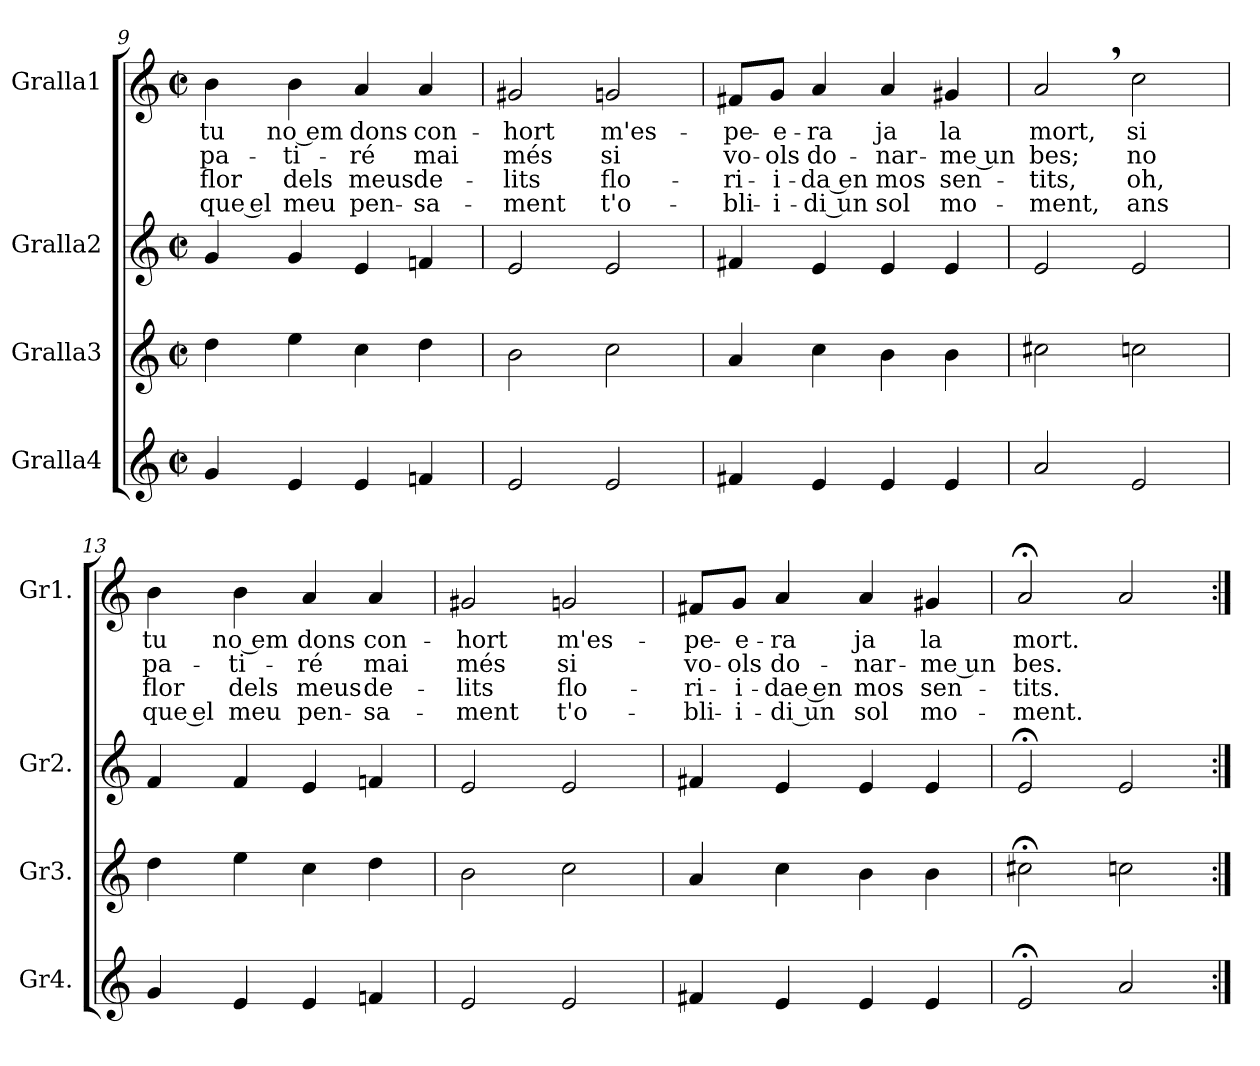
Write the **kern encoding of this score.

**kern	**kern	**kern	**kern	**text	**text	**text	**text
*part4	*part3	*part2	*part1	*part1	*part1	*part1	*part1
*staff4	*staff3	*staff2	*staff1	*staff1	*staff1	*staff1	*staff1
*I"Gralla4	*I"Gralla3	*I"Gralla2	*I"Gralla1	*	*	*	*
*I'Gr4.	*I'Gr3.	*I'Gr2.	*I'Gr1.	*	*	*	*
*clefG2	*clefG2	*clefG2	*clefG2	*	*	*	*
*k[]	*k[]	*k[]	*k[]	*	*	*	*
*M2/2	*M2/2	*M2/2	*M2/2	*	*	*	*
*met(c|)	*met(c|)	*met(c|)	*met(c|)	*	*	*	*
=9	=9	=9	=9	=9	=9	=9	=9
!	!	!	!	!LO:LY:b	!LO:LY:b	!LO:LY:b	!LO:LY:b
4g/	4dd\	4g/	4b\	tu	pa-	flor	que el
!	!	!	!	!LO:LY:b	!LO:LY:b	!LO:LY:b	!LO:LY:b
4e/	4ee\	4g/	4b\	no em	-ti-	dels	meu
!	!	!	!	!LO:LY:b	!LO:LY:b	!LO:LY:b	!LO:LY:b
4e/	4cc\	4e/	4a/	dons	-ré	meus	pen-
!	!	!	!	!LO:LY:b	!LO:LY:b	!LO:LY:b	!LO:LY:b
4fn/	4dd\	4fn/	4a/	con-	mai	de-	-sa-
=10	=10	=10	=10	=10	=10	=10	=10
!	!	!	!	!LO:LY:b	!LO:LY:b	!LO:LY:b	!LO:LY:b
2e/	2b\	2e/	2g#X/	-hort	més	-lits	-ment
!	!	!	!	!LO:LY:b	!LO:LY:b	!LO:LY:b	!LO:LY:b
2e/	2cc\	2e/	2gn/	m'es-	si	flo-	t'o-
=11	=11	=11	=11	=11	=11	=11	=11
!	!	!	!	!LO:LY:b	!LO:LY:b	!LO:LY:b	!LO:LY:b
4f#X/	4a/	4f#X/	8f#X/L	-pe-	vo-	-ri-	-bli-
!	!	!	!	!LO:LY:b	!LO:LY:b	!LO:LY:b	!LO:LY:b
.	.	.	8g/J	-e-	-ols	-i-	-i-
!	!	!	!	!LO:LY:b	!LO:LY:b	!LO:LY:b	!LO:LY:b
4e/	4cc\	4e/	4a/	-ra	do-	da en	di un
!	!	!	!	!LO:LY:b	!LO:LY:b	!LO:LY:b	!LO:LY:b
4e/	4b\	4e/	4a/	ja	-nar-	mos	sol
!	!	!	!	!LO:LY:b	!LO:LY:b	!LO:LY:b	!LO:LY:b
4e/	4b\	4e/	4g#X/	la	me un	sen-	mo-
=12	=12	=12	=12	=12	=12	=12	=12
!	!	!	!	!LO:LY:b	!LO:LY:b	!LO:LY:b	!LO:LY:b
2a/	2cc#X\	2e/	2a,/	mort,	bes;	-tits,	-ment,
!	!	!	!	!LO:LY:b	!LO:LY:b	!LO:LY:b	!LO:LY:b
2e/	2ccn\	2e/	2cc\	si	no	oh,	ans
!!LO:LB:g=z
=13	=13	=13	=13	=13	=13	=13	=13
!	!	!	!	!LO:LY:b	!LO:LY:b	!LO:LY:b	!LO:LY:b
4g/	4dd\	4f/	4b\	tu	pa-	flor	que el
!	!	!	!	!LO:LY:b	!LO:LY:b	!LO:LY:b	!LO:LY:b
4e/	4ee\	4f/	4b\	no em	-ti-	dels	meu
!	!	!	!	!LO:LY:b	!LO:LY:b	!LO:LY:b	!LO:LY:b
4e/	4cc\	4e/	4a/	dons	-ré	meus	pen-
!	!	!	!	!LO:LY:b	!LO:LY:b	!LO:LY:b	!LO:LY:b
4fn/	4dd\	4fn/	4a/	con-	mai	de-	-sa-
=14	=14	=14	=14	=14	=14	=14	=14
!	!	!	!	!LO:LY:b	!LO:LY:b	!LO:LY:b	!LO:LY:b
2e/	2b\	2e/	2g#X/	-hort	més	-lits	-ment
!	!	!	!	!LO:LY:b	!LO:LY:b	!LO:LY:b	!LO:LY:b
2e/	2cc\	2e/	2gn/	m'es-	si	flo-	t'o-
=15	=15	=15	=15	=15	=15	=15	=15
!	!	!	!	!LO:LY:b	!LO:LY:b	!LO:LY:b	!LO:LY:b
4f#X/	4a/	4f#X/	8f#X/L	-pe-	vo-	-ri-	-bli-
!	!	!	!	!LO:LY:b	!LO:LY:b	!LO:LY:b	!LO:LY:b
.	.	.	8g/J	-e-	-ols	-i-	-i-
!	!	!	!	!LO:LY:b	!LO:LY:b	!LO:LY:b	!LO:LY:b
4e/	4cc\	4e/	4a/	-ra	do-	dae en	di un
!	!	!	!	!LO:LY:b	!LO:LY:b	!LO:LY:b	!LO:LY:b
4e/	4b\	4e/	4a/	ja	-nar-	mos	sol
!	!	!	!	!LO:LY:b	!LO:LY:b	!LO:LY:b	!LO:LY:b
4e/	4b\	4e/	4g#X/	la	me un	sen-	mo-
=16	=16	=16	=16	=16	=16	=16	=16
!	!	!	!	!LO:LY:b	!LO:LY:b	!LO:LY:b	!LO:LY:b
2e;</	2cc#X;<\	2e;</	2a;</	mort.	bes.	-tits.	-ment.
2a/	2ccn\	2e/	2a/	.	.	.	.
=:|!	=:|!	=:|!	=:|!	=:|!	=:|!	=:|!	=:|!
*-	*-	*-	*-	*-	*-	*-	*-
